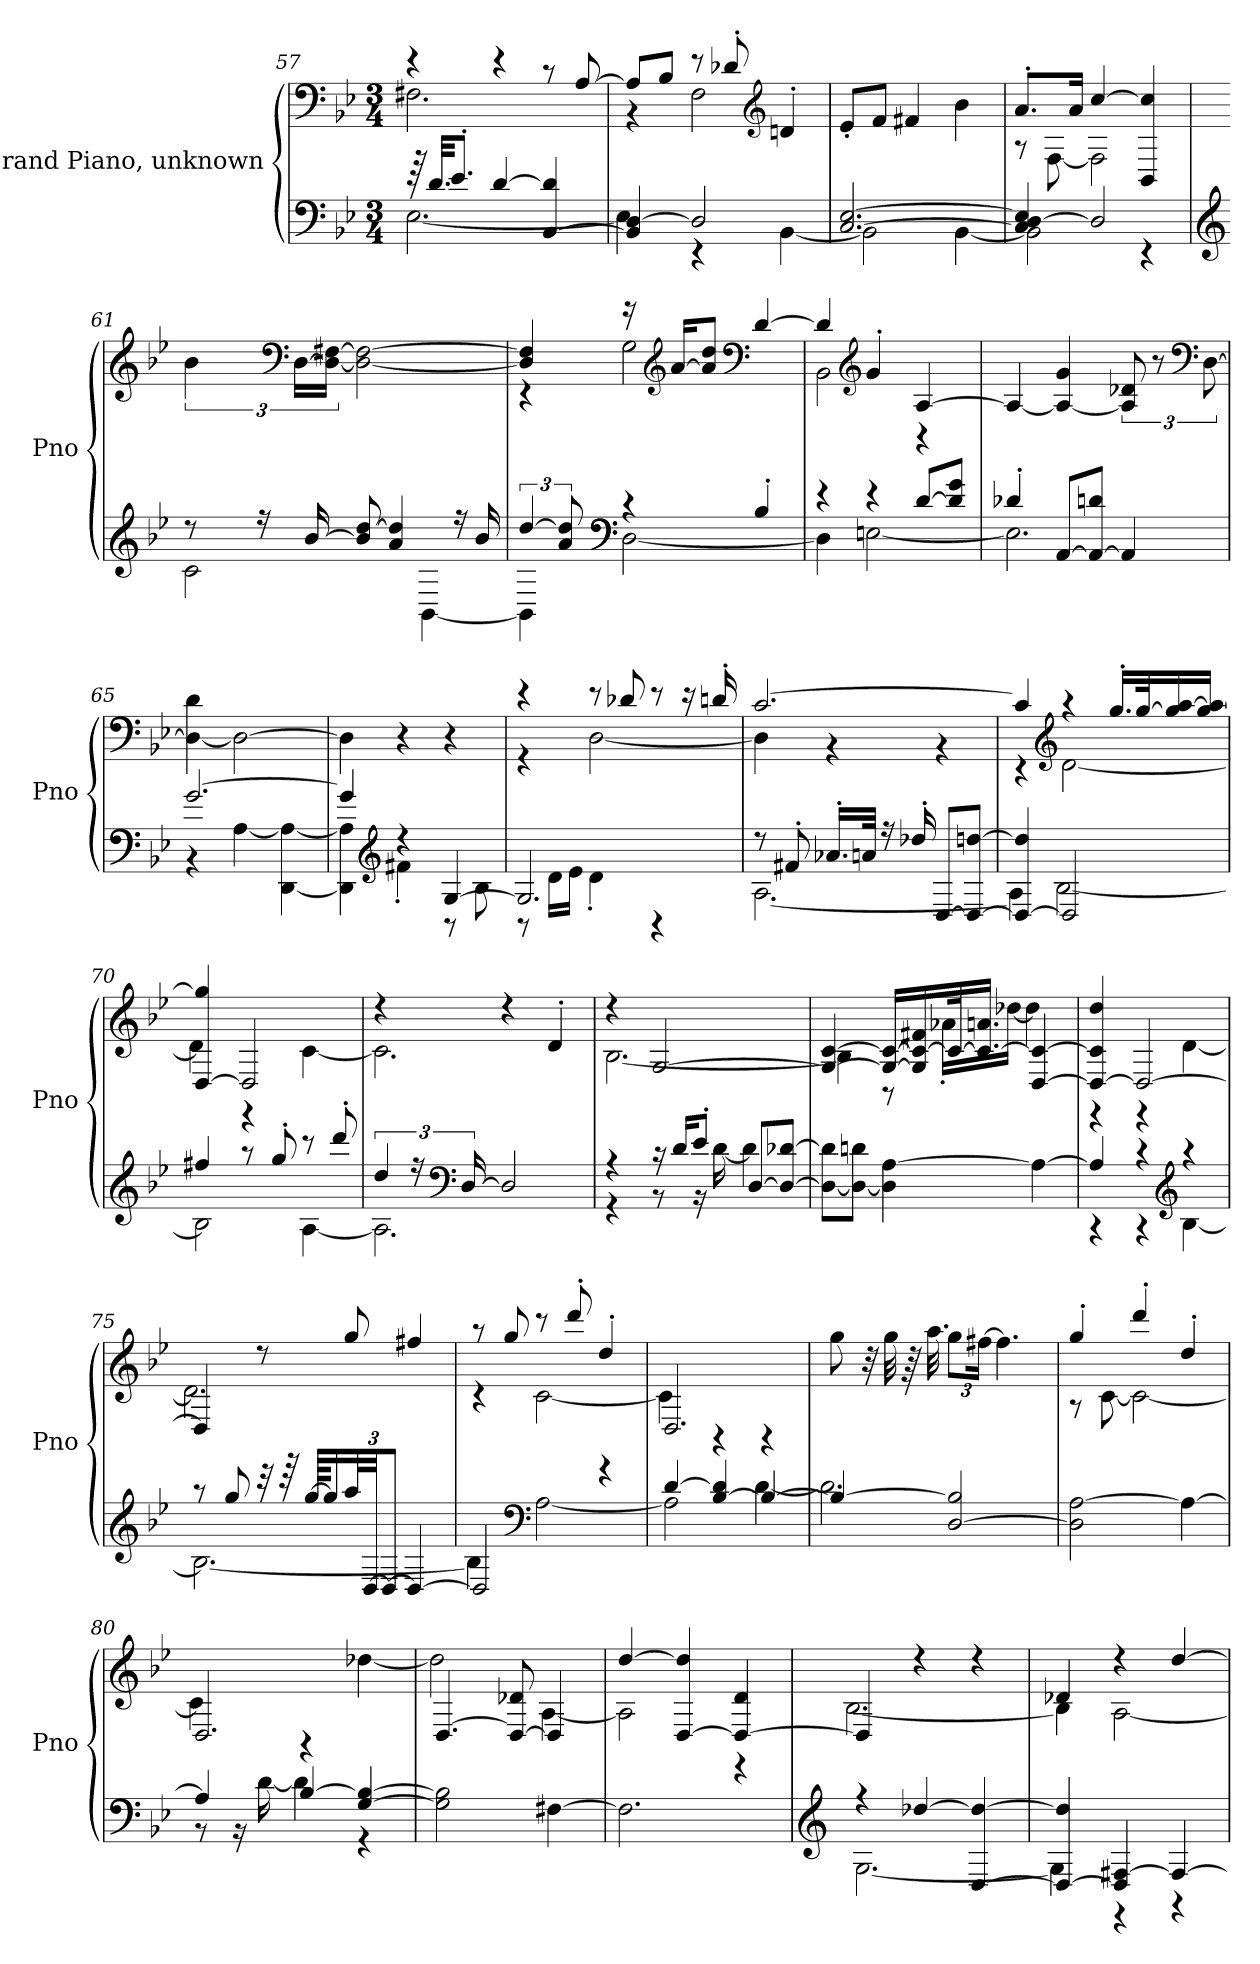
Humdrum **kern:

**kern	**kern
*part1	*part1
*staff2	*staff1
*I"Grand Piano, unknown	*
*I'Pno	*
!!LO:LB:g=z
*clefF4	*clefF4
*k[b-e-]	*k[b-e-]
*M3/4	*M3/4
=57	=57
*^	*^
64r	[2.E-\	4r	2.F#X\
32.d/KKL	.	.	.
8.e-'/J	.	.	.
[4d/	.	4r	.
[4BB-/ 4d/]	.	8r	.
.	.	[8A/	.
=58	=58	=58	=58
4BB-/] [4D/	4E-\]	8A/L]	4r
.	.	8B-/J	.
2D/]	4r	8r	2F\
.	.	8d-X'/	.
*	*	*clefG2	*
.	[4BB-\	4dn'/	.
*	*	*v	*v
=59	=59	=59
[2.C/ [2.E-/	2BB-\]	8e-'/L
.	.	8f/J
.	.	4f#X/
.	[4BB-\	4b-\
=60	=60	=60
*	*	*^
4C/] [4D/ 4E-/]	2BB-\]	8.a'/L	8r
.	.	.	[8F\
.	.	16a/Jk	.
2D/]	.	[4cc/	2F\]
.	4r	4BB-/ 4cc/]	.
*	*	*v	*v
=61	=61	=61
*clefG2	*	*
8r	2c\	6b-\
16r	.	.
*	*	*clefF4
.	.	[24D\LL
[16b-/	.	.
.	.	24D\_ [24F#X\JJ
8b-/] [8dd/	.	2D\_ 2F#\_
4a/ 4dd/]	.	.
.	[4BB-\	.
16r	.	.
16b-/	.	.
!!LO:LB:g=z
=62	=62	=62
*	*	*^
[6dd/	4BB-\]	4D/] 4F#/]	4r
12a/ 12dd/]	.	.	.
*clefF4	*	*	*
4r	[2D\	16r	2G\
*	*	*clefG2	*
.	.	[16a/KL	.
.	.	8a/] 8dd/J	.
*	*	*clefF4	*
4B-'/	.	[4d/	.
=63	=63	=63	=63
4r	4D\]	4d/]	2BB-\
*	*	*clefG2	*
4r	[2En\	4g'/	.
[8d/L	.	[4A/	4r
8d/] 8g/J	.	.	.
*	*	*v	*v
=64	=64	=64
4d-X'/	2.E\]	4A/_
[8AA/L	.	4A/_ 4g/
8AA/_ 8dn/J	.	.
4AA/]	.	12A/] 12d-X/
.	.	12r
*	*	*clefF4
.	.	[12D\
=65	=65	=65
[2.g/	4r	4D\_ 4d\
.	[4A\	2D\_
.	[4DD\ 4A\_	.
=66	=66	=66
4g/]	4DD\] 4A\]	4D\]
*clefG2	*	*
4r	4f#X'\	4r
[4G/	8r	4r
.	8B-\	.
!!LO:LB:g=z
=67	=67	=67
*	*	*^
2.G/]	8r	4r	4r
.	16d\LL	.	.
.	16e-\JJ	.	.
.	4d'\	8r	[2D\
.	.	8d-X/	.
.	4r	8r	.
.	.	16r	.
.	.	16dn'/	.
=68	=68	=68	=68
8r	[2.A\	[2.c/	4D\]
8f#X'/	.	.	.
16.a-X'/LL	.	.	4r
32an/JJk	.	.	.
16r	.	.	.
16dd-X'/	.	.	.
[8D/L	.	.	4r
8D/_ [8ddn/J	.	.	.
=69	=69	=69	=69
4D/_ 4dd/]	4A\]	4c/]	4r
*	*	*clefG2	*
2D/]	[2B-\	4r	[2d\
.	.	16.gg'/LL	.
.	.	[32gg/K	.
.	.	16gg/] [16aa/	.
.	.	[16gg/ 16aa/]JJ	.
=70	=70	=70	=70
4ff#X/	2B-\]	[4D/ 4gg/]	4d\]
8r	.	2D/]	4r
8gg'/	.	.	.
8r	[4A\	.	[4c\
8ddd'/	.	.	.
!!LO:PB:g=z	!!
=71	=71	=71	=71
6dd/	2.A\]	4r	2.c\]
24r	.	.	.
*clefF4	*	*	*
[24D/	.	.	.
2D/]	.	4r	.
.	.	4d'/	.
=72	=72	=72	=72
4r	4r	4r	[2.B-\
16r	8r	[2G/	.
16d/KL	.	.	.
8e-'/J	16r	.	.
.	[16d\	.	.
[8D/L	4d\]	.	.
8D/_ [8d-X/J	.	.	.
*v	*v	*	*
=73	=73	=73
8D\_ 8d-\]L	4G/_ [4c/	4B-\]
8D\_ 8dn\J	.	.
4D\] [4A\	16G/_ 16c/_LL	8r
.	16G/] 16c/_ 16f#X/	.
.	32c/K_	16a-X'\LL
.	16.c/_ 16.an/JJ	.
.	.	[16dd-X\JJ
4A\_	[4D/ 4c/_	4dd-\]
=74	=74	=74
*^	*	*
4A/]	4r	4D/_ 4c/] 4dd/	4r
4r	4r	2D/_	4r
*clefG2	*	*	*
4r	[4B-\	.	[4d\
!!LO:LB:g=z	!!
=75	=75	=75	=75
8r	2.B-\_	4D/]	2.d\]
8gg/	.	.	.
32r	.	8r	.
64r	.	.	.
[64gg/KKLL	.	.	.
16gg/]	.	.	.
*Xbrackettup	*	*	*
48aa/L	.	8gg/	.
[48D/JJ	.	.	.
12D/J_	.	.	.
4D/_	.	4ff#X/	.
=76	=76	=76	=76
2D/]	4B-\]	8r	4r
.	.	8gg/	.
*clefF4	*	*	*
.	[2A\	8r	[2c\
.	.	8ddd'/	.
4r	.	4dd'/	.
=77	=77	=77	=77
[4d/	2A\]	2.D/	4c\]
[4B-/ 4d/]	.	.	4r
4B-/_	[4d\	.	4r
*	*	*v	*v
=78	=78	=78
4B-/_	2.d\]	8gg\
.	.	32r
.	.	32gg\
.	.	64r
.	.	32.aa\
*	*	*Xbrackettup
[2D/ 2B-/]	.	12gg\L
.	.	[24ff#X\Jk
.	.	4.ff#\]
*v	*v	*
=79	=79
*	*^
2D\] [2A\	4gg'/	8r
.	.	[8c\
.	4ddd'/	2c\_
4A\_	4dd'/	.
!!LO:LB:g=z	!!
=80	=80	=80
*^	*	*
4A/]	8r	2.D/	4c\]
.	16r	.	.
.	[16d\	.	.
[4B-/	4d\]	.	4r
[4G/ 4B-/_	4r	.	[4dd-X\
*v	*v	*	*
=81	=81	=81
2G\] 2B-\]	[4.D/	2dd-\]
.	8D/_ 8d-X/	.
[4F#X\	4D/]	[4A\
=82	=82	=82
2.F#\]	[4dd/	2A\]
.	[4D/ 4dd/]	.
.	4D/_ 4d/	4r
=83	=83	=83
*clefG2	*	*
*^	*	*
4r	[2.G\	4D/]	[2.B-\
[4dd-X/	.	4r	.
[4D/ 4dd-/_	.	4r	.
=84	=84	=84	=84
4D/_ 4dd-/]	4G\]	4d-X/	4B-\]
4D/] [4F#X/	4r	4r	[2A\
4F#/_	4r	[4dd/	.
*v	*v	*	*
*	*v	*v
=	=
*-	*-
